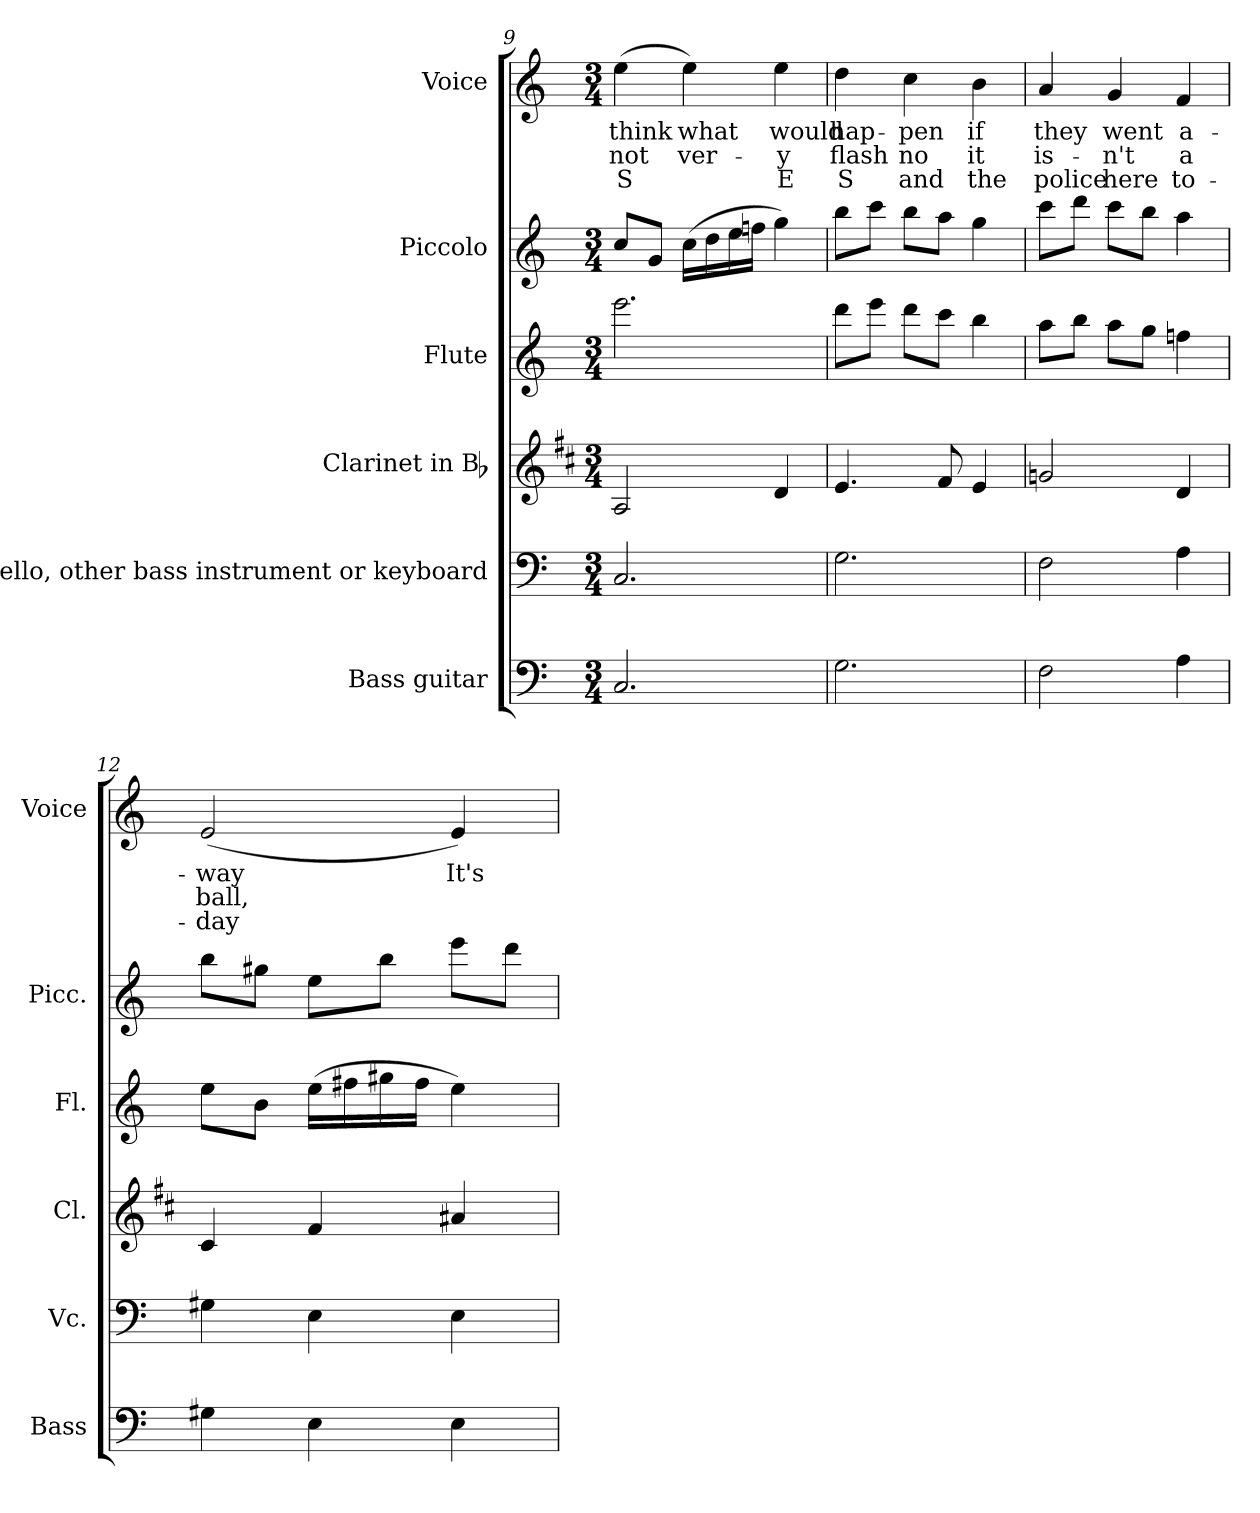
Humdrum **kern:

**kern	**kern	**kern	**kern	**kern	**kern	**text	**text	**text
*part6	*part5	*part4	*part3	*part2	*part1	*part1	*part1	*part1
*staff6	*staff5	*staff4	*staff3	*staff2	*staff1	*staff1	*staff1	*staff1
*I"Bass guitar	*I"Violoncello, other bass instrument or keyboard	*I"Clarinet in Bb	*I"Flute	*I"Piccolo	*I"Voice	*	*	*
*I'Bass	*I'Vc.	*I'Cl.	*I'Fl.	*I'Picc.	*I'Voice	*	*	*
*clefF4	*clefF4	*clefG2	*clefG2	*clefG2	*clefG2	*	*	*
*ITrd7c12	*	*ITrd1c2	*	*ITrd-7c-12	*	*	*	*
*k[]	*k[]	*k[]	*k[]	*k[]	*k[]	*	*	*
*C:	*C:	*C:	*C:	*C:	*C:	*	*	*
*M3/4	*M3/4	*M3/4	*M3/4	*M3/4	*M3/4	*	*	*
=9	=9	=9	=9	=9	=9	=9	=9	=9
!	!	!	!	!	!	!LO:LY:b:color=#000000	!LO:LY:b:color=#000000	!LO:LY:b:color=#000000
2.CCi/	2.Ci/	2Gi/	2.eeei\	8ccci/L	(4eei\	think	not	S
.	.	.	.	8ggi/J	.	.	.	.
!	!	!	!	!	!	!LO:LY:b:color=#000000	!LO:LY:b:color=#000000	!
.	.	.	.	(16ccci\LL	4eei\)	what	ver-	.
.	.	.	.	16dddi\	.	.	.	.
.	.	.	.	16eeei\	.	.	.	.
.	.	.	.	16fffni\JJ	.	.	.	.
!	!	!	!	!	!	!LO:LY:b:color=#000000	!LO:LY:b:color=#000000	!LO:LY:b:color=#000000
.	.	4ci/	.	4gggi\)	4eei\	would	-y	E
=10	=10	=10	=10	=10	=10	=10	=10	=10
!	!	!	!	!	!	!LO:LY:b:color=#000000	!LO:LY:b:color=#000000	!LO:LY:b:color=#000000
2.GGi\	2.Gi\	4.di/	8dddi\L	8bbbi\L	4ddi\	hap-	flash	S
.	.	.	8eeei\J	8cccci\J	.	.	.	.
!	!	!	!	!	!	!LO:LY:b:color=#000000	!LO:LY:b:color=#000000	!LO:LY:b:color=#000000
.	.	.	8dddi\L	8bbbi\L	4cci\	-pen	no	and
.	.	8ei/	8ccci\J	8aaai\J	.	.	.	.
!	!	!	!	!	!	!LO:LY:b:color=#000000	!LO:LY:b:color=#000000	!LO:LY:b:color=#000000
.	.	4di/	4bbi\	4gggi\	4bi\	if	it	the
=11	=11	=11	=11	=11	=11	=11	=11	=11
!	!	!	!	!	!	!LO:LY:b:color=#000000	!LO:LY:b:color=#000000	!LO:LY:b:color=#000000
2FFi\	2Fi\	2fni/	8aai\L	8cccci\L	4ai/	they	is-	police
.	.	.	8bbi\J	8ddddi\J	.	.	.	.
!	!	!	!	!	!	!LO:LY:b:color=#000000	!LO:LY:b:color=#000000	!LO:LY:b:color=#000000
.	.	.	8aai\L	8cccci\L	4gi/	went	-n't	here
.	.	.	8ggi\J	8bbbi\J	.	.	.	.
!	!	!	!	!	!	!LO:LY:b:color=#000000	!LO:LY:b:color=#000000	!LO:LY:b:color=#000000
4AAi\	4Ai\	4ci/	4ffni\	4aaai\	4fi/	a-	a	to-
=12	=12	=12	=12	=12	=12	=12	=12	=12
!	!	!	!	!	!	!LO:LY:b:color=#000000	!LO:LY:b:color=#000000	!LO:LY:b:color=#000000
4GG#Xi\	4G#Xi\	4Bi/	8eei\L	8bbbi\L	(2ei/	-way	ball,	-day
.	.	.	8bi\J	8ggg#Xi\J	.	.	.	.
4EEi\	4Ei\	4ei/	(16eei\LL	8eeei\L	.	.	.	.
.	.	.	16ff#Xi\	.	.	.	.	.
.	.	.	16gg#Xi\	8bbbi\J	.	.	.	.
.	.	.	16ff#i\JJ	.	.	.	.	.
!	!	!	!	!	!	!LO:LY:b:color=#000000	!	!
4EEi\	4Ei\	4g#Xi/	4eei\)	8eeeei\L	4ei/)	It's	.	.
.	.	.	.	8ddddi\J	.	.	.	.
=	=	=	=	=	=	=	=	=
*-	*-	*-	*-	*-	*-	*-	*-	*-
